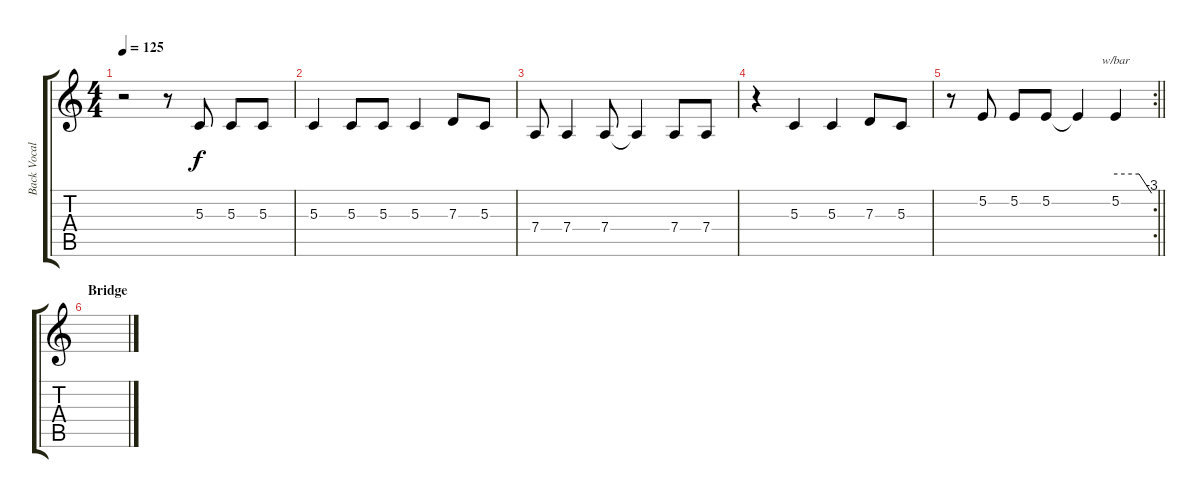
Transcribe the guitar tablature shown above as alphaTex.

\track ("Back Vocals" "Back Vocal") {instrument baritonesax}
\staff {score tabs}
\tuning (E4 B3 G3 D3 A2 E2) {hide}
\ts (4 4)
\tempo 125
\clef g2
\ks c
r.2{dy f} r.8 5.3.8 5.3.8 5.3.8 |
5.3.4 5.3.8 5.3.8 5.3.4 7.3.8 5.3.8 |
7.4.8 7.4.4 7.4.8 7.4{t}.4 7.4.8 7.4.8 |
r.4 5.3.4 5.3.4 7.3.8 5.3.8 |
\rc 2
\barLineRight lightlight
r.8 5.2.8{instrument synthvoice} 5.2.8 5.2.8 5.2{t}.4 5.2.4{tbe (custom default 0 0 39 0 60 -12)} |
\section ("" "Bridge")
